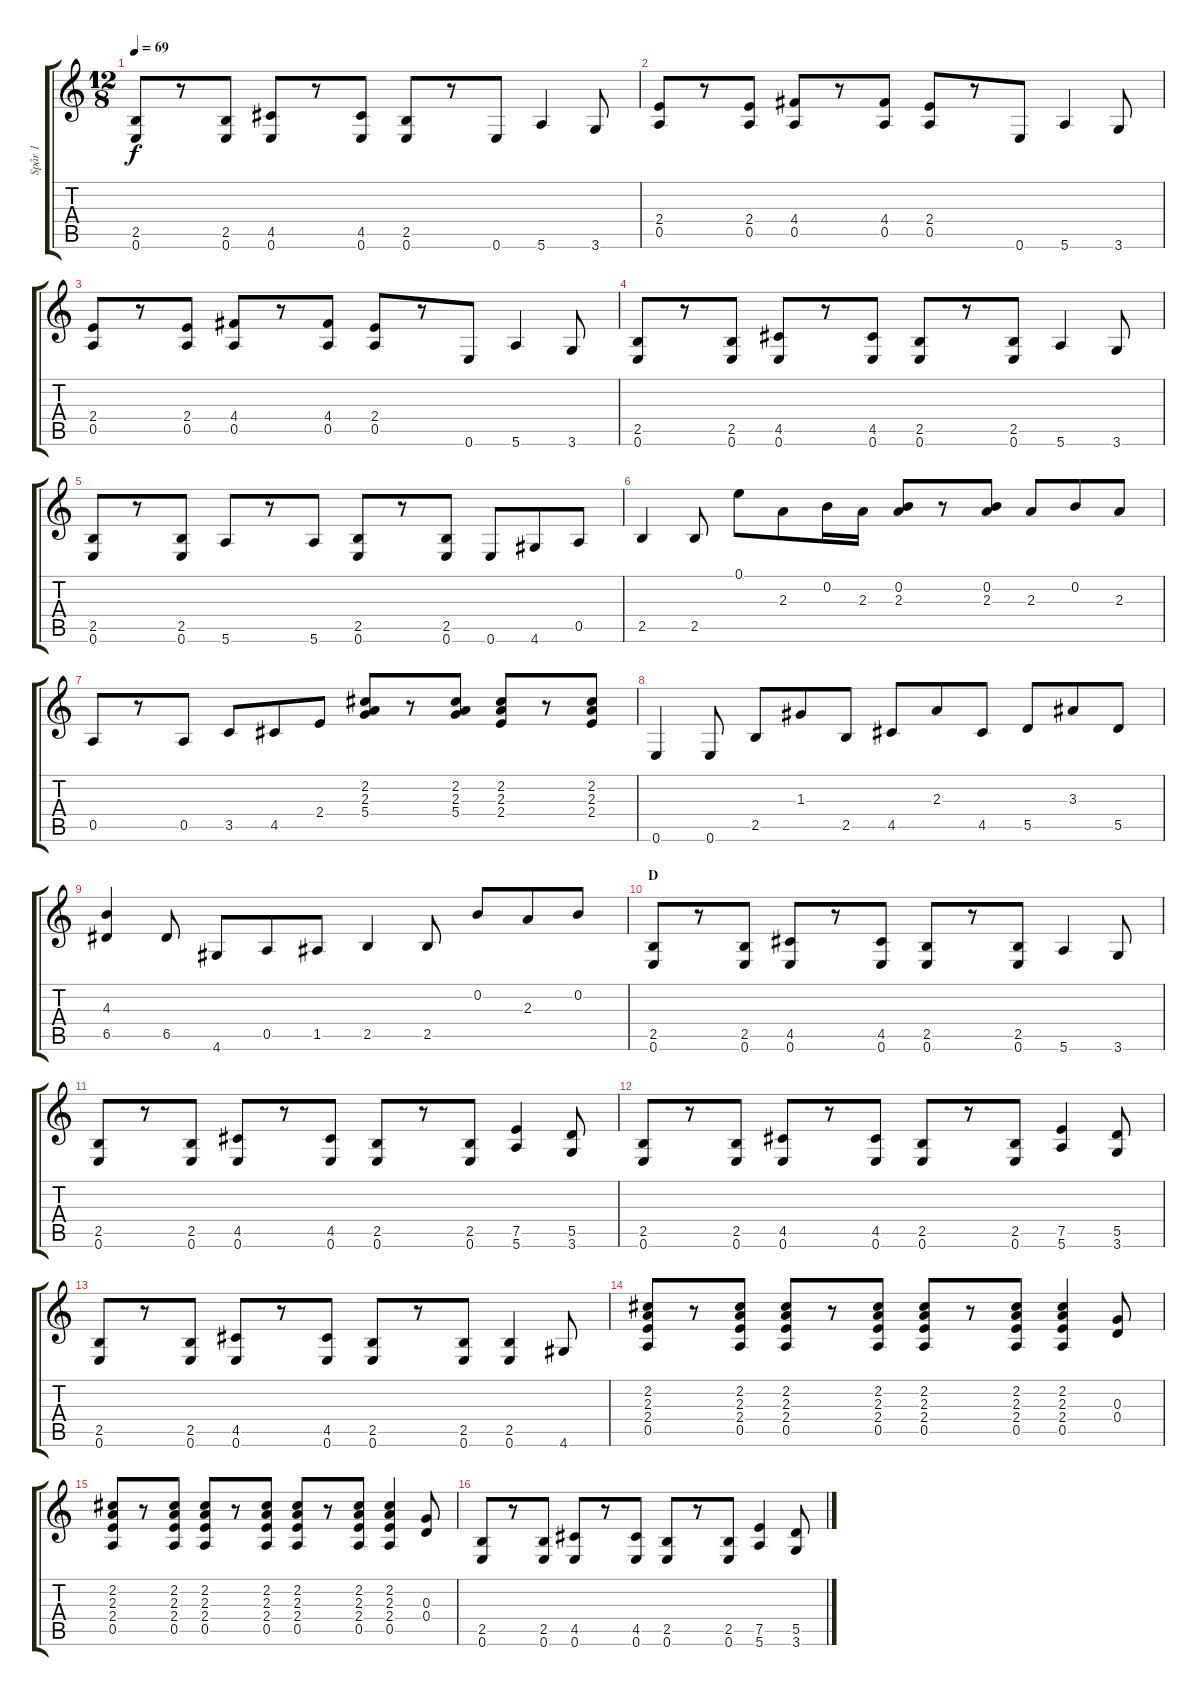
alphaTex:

\track ("Spår 1" "Spår 1") {instrument distortionguitar}
\staff {score tabs}
\tuning (E4 B3 G3 D3 A2 E2) {hide}
\ts (12 8)
\tempo 69
\clef g2
\ks c
(2.5 0.6).8{dy f} r.8 (2.5 0.6).8 (4.5 0.6).8 r.8 (4.5 0.6).8 (2.5 0.6).8 r.8 0.6.8 5.6.4 3.6.8 |
(2.4 0.5).8 r.8 (2.4 0.5).8 (4.4 0.5).8 r.8 (4.4 0.5).8 (2.4 0.5).8 r.8 0.6.8 5.6.4 3.6.8 |
(2.4 0.5).8 r.8 (2.4 0.5).8 (4.4 0.5).8 r.8 (4.4 0.5).8 (2.4 0.5).8 r.8 0.6.8 5.6.4 3.6.8 |
(2.5 0.6).8 r.8 (2.5 0.6).8 (4.5 0.6).8 r.8 (4.5 0.6).8 (2.5 0.6).8 r.8 (2.5 0.6).8 5.6.4 3.6.8 |
(2.5 0.6).8 r.8 (2.5 0.6).8 5.6.8 r.8 5.6.8 (2.5 0.6).8 r.8 (2.5 0.6).8 0.6.8 4.6.8 0.5.8 |
2.5.4 2.5.8 0.1.8 2.3.8 0.2.16 2.3.16 (0.2 2.3).8 r.8 (0.2 2.3).8 2.3.8 0.2.8 2.3.8 |
0.5.8 r.8 0.5.8 3.5.8 4.5.8 2.4.8 (2.2 2.3 5.4).8 r.8 (2.2 2.3 5.4).8 (2.2 2.3 2.4).8 r.8 (2.2 2.3 2.4).8 |
0.6.4 0.6.8 2.5.8 1.3.8 2.5.8 4.5.8 2.3.8 4.5.8 5.5.8 3.3.8 5.5.8 |
(4.3 6.5).4 6.5.8 4.6.8 0.5.8 1.5.8 2.5.4 2.5.8 0.2.8 2.3.8 0.2.8 |
\section ("" "D")
(2.5 0.6).8 r.8 (2.5 0.6).8 (4.5 0.6).8 r.8 (4.5 0.6).8 (2.5 0.6).8 r.8 (2.5 0.6).8 5.6.4 3.6.8 |
(2.5 0.6).8 r.8 (2.5 0.6).8 (4.5 0.6).8 r.8 (4.5 0.6).8 (2.5 0.6).8 r.8 (2.5 0.6).8 (7.5 5.6).4 (5.5 3.6).8 |
(2.5 0.6).8 r.8 (2.5 0.6).8 (4.5 0.6).8 r.8 (4.5 0.6).8 (2.5 0.6).8 r.8 (2.5 0.6).8 (7.5 5.6).4 (5.5 3.6).8 |
(2.5 0.6).8 r.8 (2.5 0.6).8 (4.5 0.6).8 r.8 (4.5 0.6).8 (2.5 0.6).8 r.8 (2.5 0.6).8 (2.5 0.6).4 4.6.8 |
(2.2 2.3 2.4 0.5).8 r.8 (2.2 2.3 2.4 0.5).8 (2.2 2.3 2.4 0.5).8 r.8 (2.2 2.3 2.4 0.5).8 (2.2 2.3 2.4 0.5).8 r.8 (2.2 2.3 2.4 0.5).8 (2.2 2.3 2.4 0.5).4 (0.3 0.4).8 |
(2.2 2.3 2.4 0.5).8 r.8 (2.2 2.3 2.4 0.5).8 (2.2 2.3 2.4 0.5).8 r.8 (2.2 2.3 2.4 0.5).8 (2.2 2.3 2.4 0.5).8 r.8 (2.2 2.3 2.4 0.5).8 (2.2 2.3 2.4 0.5).4 (0.3 0.4).8 |
(2.5 0.6).8 r.8 (2.5 0.6).8 (4.5 0.6).8 r.8 (4.5 0.6).8 (2.5 0.6).8 r.8 (2.5 0.6).8 (7.5 5.6).4 (5.5 3.6).8
